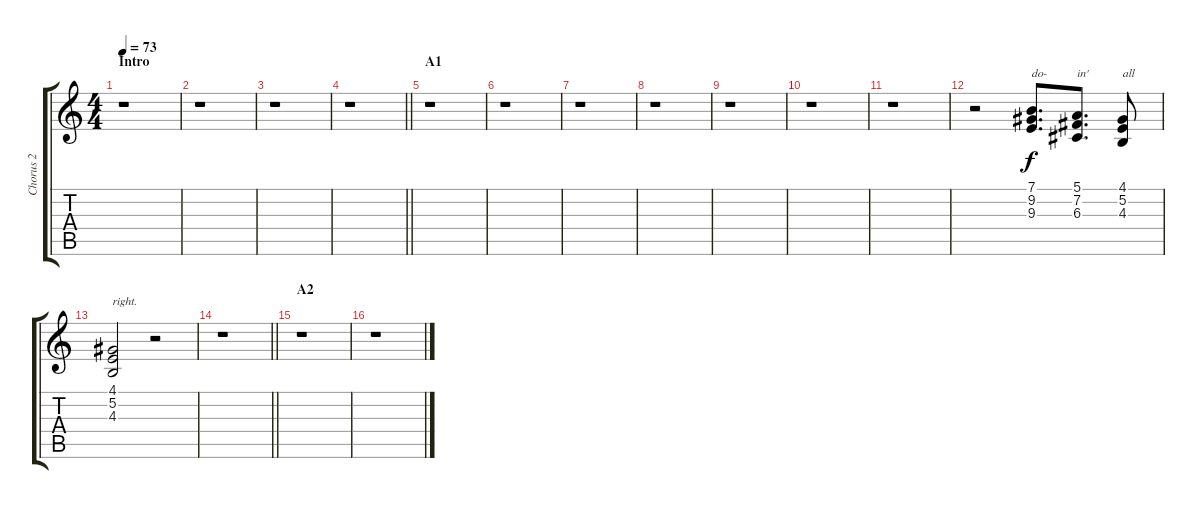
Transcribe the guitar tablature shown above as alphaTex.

\track ("Chorus 2" "Chorus 2") {instrument choiraahs}
\staff {score tabs}
\tuning (E4 B3 G3 D3 A2 E2) {hide}
\ts (4 4)
\section ("" "Intro")
\tempo 73
\clef g2
\ks c
r.1{dy f instrument choiraahs} |
r.1 |
r.1 |
\barLineRight lightlight
r.1 |
\section ("" "A1")
r.1 |
r.1 |
r.1 |
r.1 |
r.1 |
r.1 |
r.1 |
r.2 (7.1 9.2 9.3).8{d txt "do-"} (5.1 7.2 6.3).8{d txt "in'"} (4.1 5.2 4.3).8{txt "all"} |
(4.1 5.2 4.3).2{txt "right."} r.2 |
\barLineRight lightlight
r.1 |
\section ("" "A2")
r.1 |
r.1
